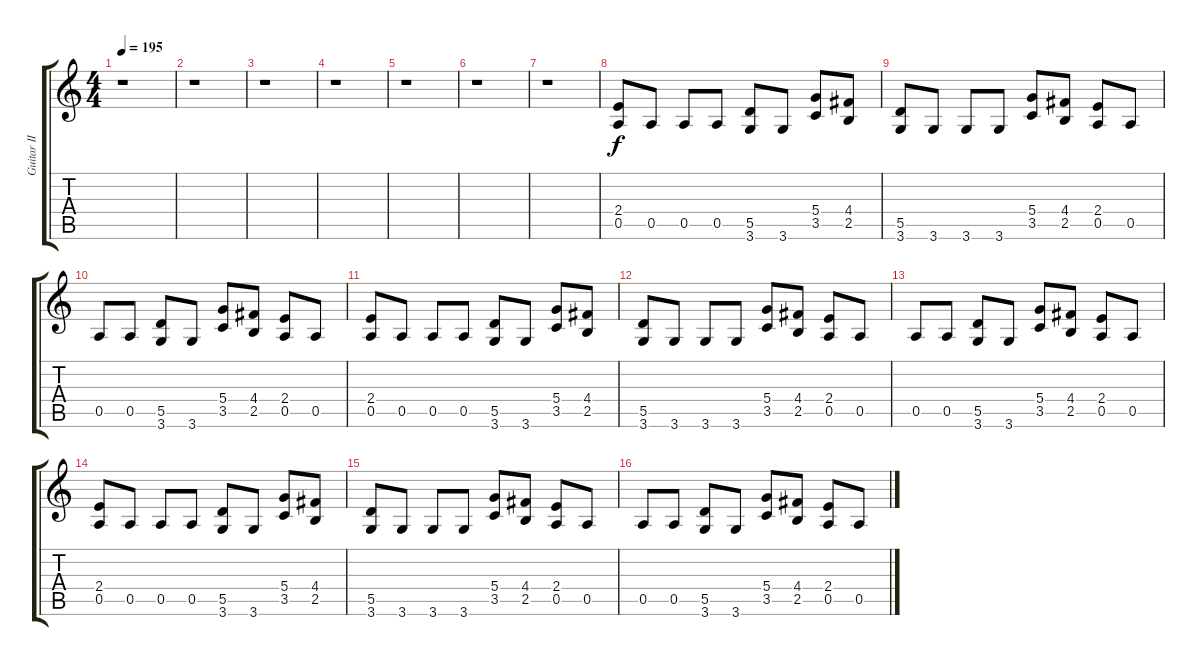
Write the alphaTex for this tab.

\track ("Guitar II" "Guitar II") {instrument overdrivenguitar}
\staff {score tabs}
\tuning (E4 B3 G3 D3 A2 E2) {hide}
\ts (4 4)
\tempo 195
\clef g2
\ks c
r.1{dy f} |
r.1 |
r.1 |
r.1 |
r.1 |
r.1 |
r.1 |
(2.4 0.5).8 0.5.8 0.5.8 0.5.8 (5.5 3.6).8 3.6.8 (5.4 3.5).8 (4.4 2.5).8 |
(5.5 3.6).8 3.6.8 3.6.8 3.6.8 (5.4 3.5).8 (4.4 2.5).8 (2.4 0.5).8 0.5.8 |
0.5.8 0.5.8 (5.5 3.6).8 3.6.8 (5.4 3.5).8 (4.4 2.5).8 (2.4 0.5).8 0.5.8 |
(2.4 0.5).8 0.5.8 0.5.8 0.5.8 (5.5 3.6).8 3.6.8 (5.4 3.5).8 (4.4 2.5).8 |
(5.5 3.6).8 3.6.8 3.6.8 3.6.8 (5.4 3.5).8 (4.4 2.5).8 (2.4 0.5).8 0.5.8 |
0.5.8 0.5.8 (5.5 3.6).8 3.6.8 (5.4 3.5).8 (4.4 2.5).8 (2.4 0.5).8 0.5.8 |
(2.4 0.5).8 0.5.8 0.5.8 0.5.8 (5.5 3.6).8 3.6.8 (5.4 3.5).8 (4.4 2.5).8 |
(5.5 3.6).8 3.6.8 3.6.8 3.6.8 (5.4 3.5).8 (4.4 2.5).8 (2.4 0.5).8 0.5.8 |
0.5.8 0.5.8 (5.5 3.6).8 3.6.8 (5.4 3.5).8 (4.4 2.5).8 (2.4 0.5).8 0.5.8
